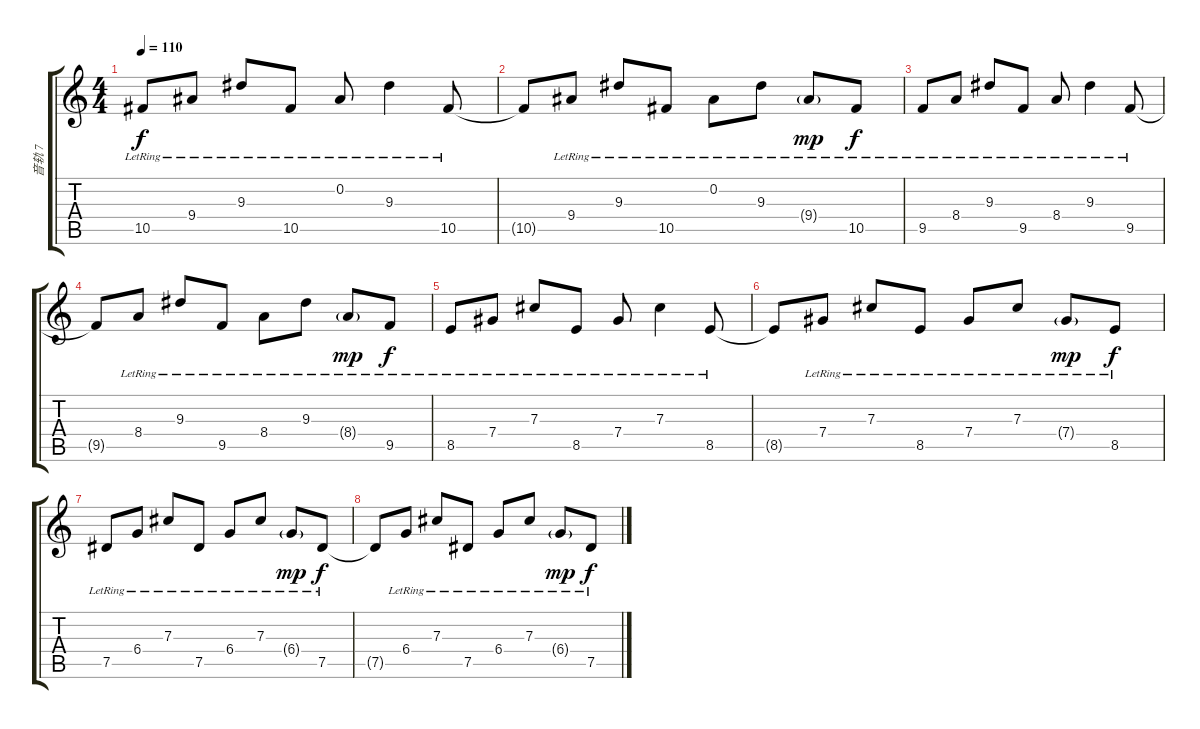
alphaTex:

\track ("音轨 7" "音轨 7") {instrument acousticguitarsteel}
\staff {score tabs}
\tuning (Eb4 Bb3 Gb3 Db3 Ab2 Eb2) {hide}
\ts (4 4)
\tempo 110
\clef g2
\ks c
10.5{lr}.8{dy f} 9.4{lr}.8 9.3{lr}.8 10.5{lr}.8 0.2{lr}.8 9.3{lr}.4 10.5{lr}.8 |
10.5{t}.8 9.4{lr}.8 9.3{lr}.8 10.5{lr}.8 0.2{lr}.8 9.3{lr}.8 9.4{g lr}.8{dy mp} 10.5{lr}.8{dy f} |
9.5{lr}.8 8.4{lr}.8 9.3{lr}.8 9.5{lr}.8 8.4{lr}.8 9.3{lr}.4 9.5{lr}.8 |
9.5{t}.8 8.4{lr}.8 9.3{lr}.8 9.5{lr}.8 8.4{lr}.8 9.3{lr}.8 8.4{g lr}.8{dy mp} 9.5{lr}.8{dy f} |
8.5{lr}.8 7.4{lr}.8 7.3{lr}.8 8.5{lr}.8 7.4{lr}.8 7.3{lr}.4 8.5{lr}.8 |
8.5{t}.8 7.4{lr}.8 7.3{lr}.8 8.5{lr}.8 7.4{lr}.8 7.3{lr}.8 7.4{g lr}.8{dy mp} 8.5{lr}.8{dy f} |
7.5{lr}.8 6.4{lr}.8 7.3{lr}.8 7.5{lr}.8 6.4{lr}.8 7.3{lr}.8 6.4{g lr}.8{dy mp} 7.5{lr}.8{dy f} |
7.5{t}.8 6.4{lr}.8 7.3{lr}.8 7.5{lr}.8 6.4{lr}.8 7.3{lr}.8 6.4{g lr}.8{dy mp} 7.5{lr}.8{dy f}
